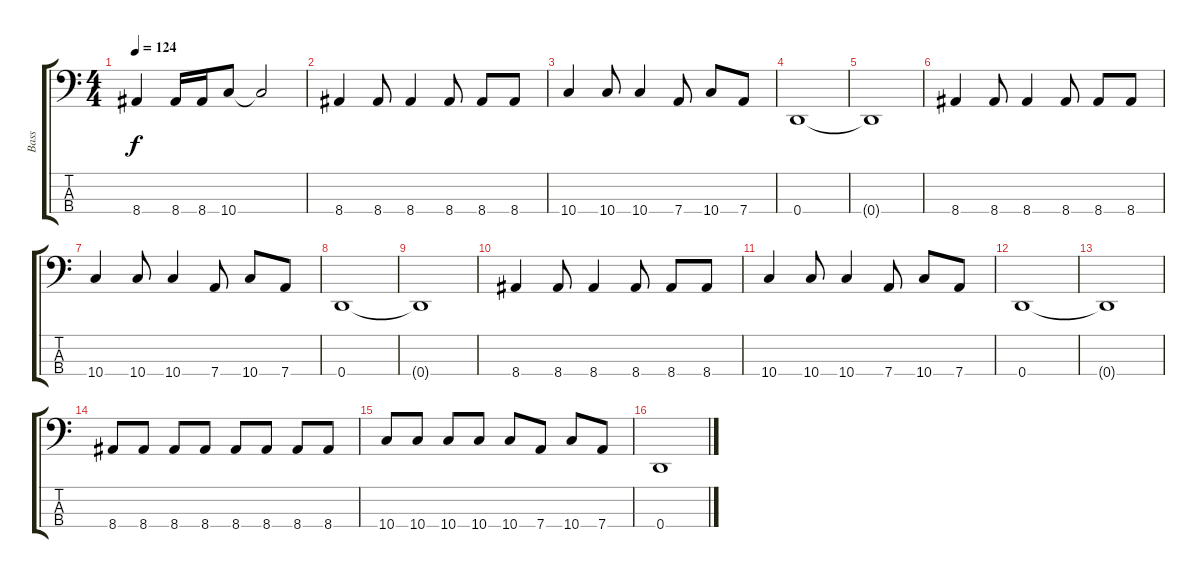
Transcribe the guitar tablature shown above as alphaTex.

\track ("Bass" "Bass") {instrument electricbasspick}
\staff {score tabs}
\tuning (G2 D2 A1 D1) {hide}
\ts (4 4)
\tempo 124
\clef f4
\ks c
8.4.4{dy f} 8.4.16 8.4.16 10.4.8 10.4{t}.2 |
8.4.4 8.4.8 8.4.4 8.4.8 8.4.8 8.4.8 |
10.4.4 10.4.8 10.4.4 7.4.8 10.4.8 7.4.8 |
0.4.1 |
0.4{t}.1 |
8.4.4 8.4.8 8.4.4 8.4.8 8.4.8 8.4.8 |
10.4.4 10.4.8 10.4.4 7.4.8 10.4.8 7.4.8 |
0.4.1 |
0.4{t}.1 |
8.4.4 8.4.8 8.4.4 8.4.8 8.4.8 8.4.8 |
10.4.4 10.4.8 10.4.4 7.4.8 10.4.8 7.4.8 |
0.4.1 |
0.4{t}.1 |
8.4.8 8.4.8 8.4.8 8.4.8 8.4.8 8.4.8 8.4.8 8.4.8 |
10.4.8 10.4.8 10.4.8 10.4.8 10.4.8 7.4.8 10.4.8 7.4.8 |
0.4.1
